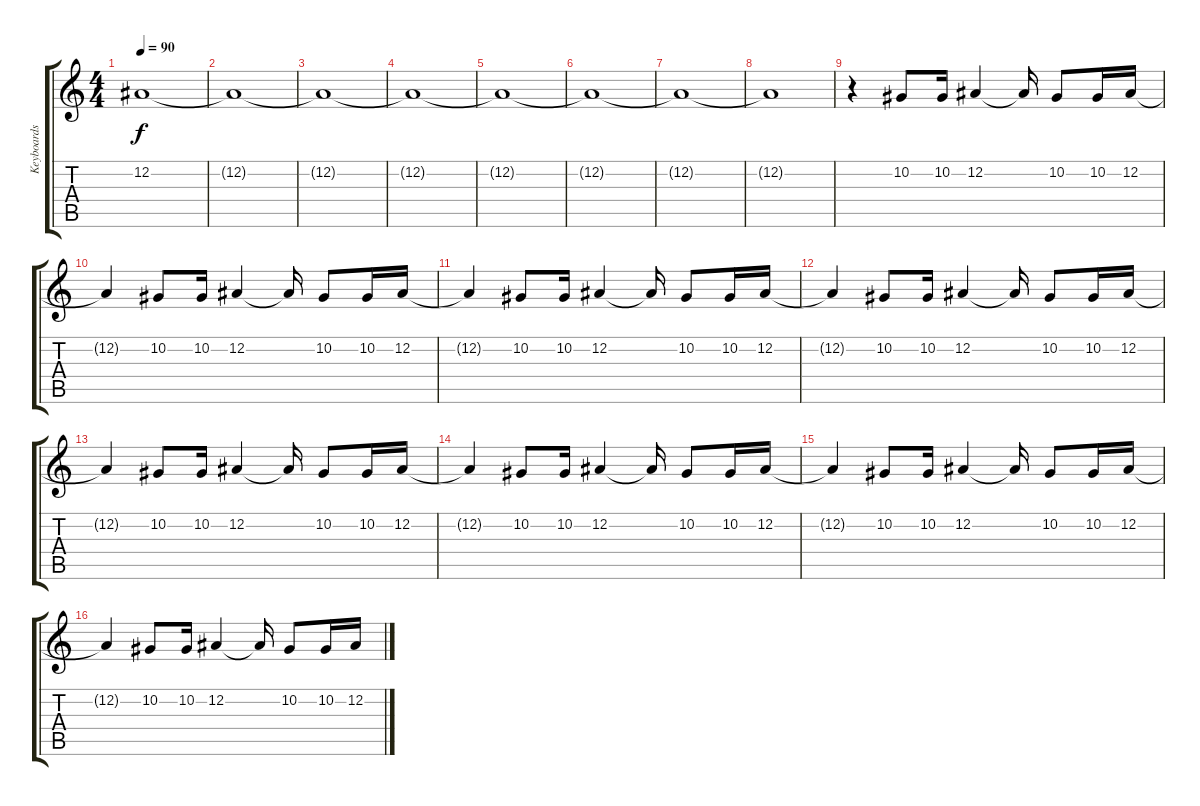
\track ("Keyboards" "Keyboards") {instrument synthvoice}
\staff {score tabs}
\tuning (Eb4 Bb3 Gb3 Db3 Ab2 Db2) {hide}
\ts (4 4)
\tempo 90
\clef g2
\ks c
12.2.1{dy f volume 11} |
12.2{t}.1{volume 12} |
12.2{t}.1{volume 12} |
12.2{t}.1{volume 12} |
12.2{t}.1{volume 12} |
12.2{t}.1{volume 12} |
12.2{t}.1{volume 12} |
12.2{t}.1{volume 12} |
r.4 10.2.8{volume 12} 10.2.16 12.2.4 12.2{t}.16 10.2.8 10.2.16 12.2.16 |
12.2{t}.4 10.2.8{volume 12} 10.2.16 12.2.4 12.2{t}.16 10.2.8 10.2.16 12.2.16 |
12.2{t}.4 10.2.8{volume 12} 10.2.16 12.2.4 12.2{t}.16 10.2.8 10.2.16 12.2.16 |
12.2{t}.4 10.2.8{volume 12} 10.2.16 12.2.4 12.2{t}.16 10.2.8 10.2.16 12.2.16 |
12.2{t}.4 10.2.8{volume 12} 10.2.16 12.2.4 12.2{t}.16 10.2.8 10.2.16 12.2.16 |
12.2{t}.4 10.2.8{volume 12} 10.2.16 12.2.4 12.2{t}.16 10.2.8 10.2.16 12.2.16 |
12.2{t}.4 10.2.8{volume 12} 10.2.16 12.2.4 12.2{t}.16 10.2.8 10.2.16 12.2.16 |
12.2{t}.4 10.2.8{volume 12} 10.2.16 12.2.4 12.2{t}.16 10.2.8 10.2.16 12.2.16
